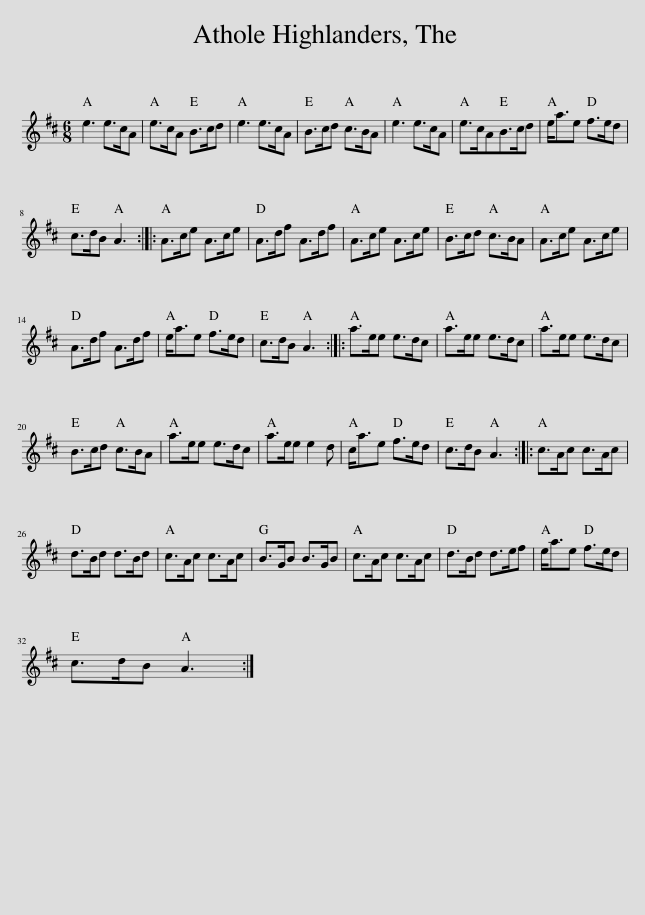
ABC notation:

X:1
L:1/8
M:6/8
I:linebreak $
K:D
V:1 treble
V:1
 e3 e>cA | e>cA B>cd | e3 e>cA | B>cd c>BA | e3 e>cA | %5
 e>cAB>cd | e<ae f>ed |$ c>dB A3 :: A>ce A>ce | A>df A>df | %10
 A>ce A>ce | B>cd c>BA | A>ce A>ce |$ A>df A>df | e<ae f>ed | %15
 c>dB A3 :: a>ee e>dc | a>ee e>dc | a>ee e>dc |$ B>cd c>BA | %20
 a>ee e>dc | a>ee e2 d | c<ae f>ed | c>dB A3 :: c>Ac c>Ac |$ %25
 d>Bd d>Bd | c>Ac c>Ac | B>GB B>GB | c>Ac c>Ac | d>Bd d>ef | %30
 e<ae f>ed |$ c>dB A3 :| %32
